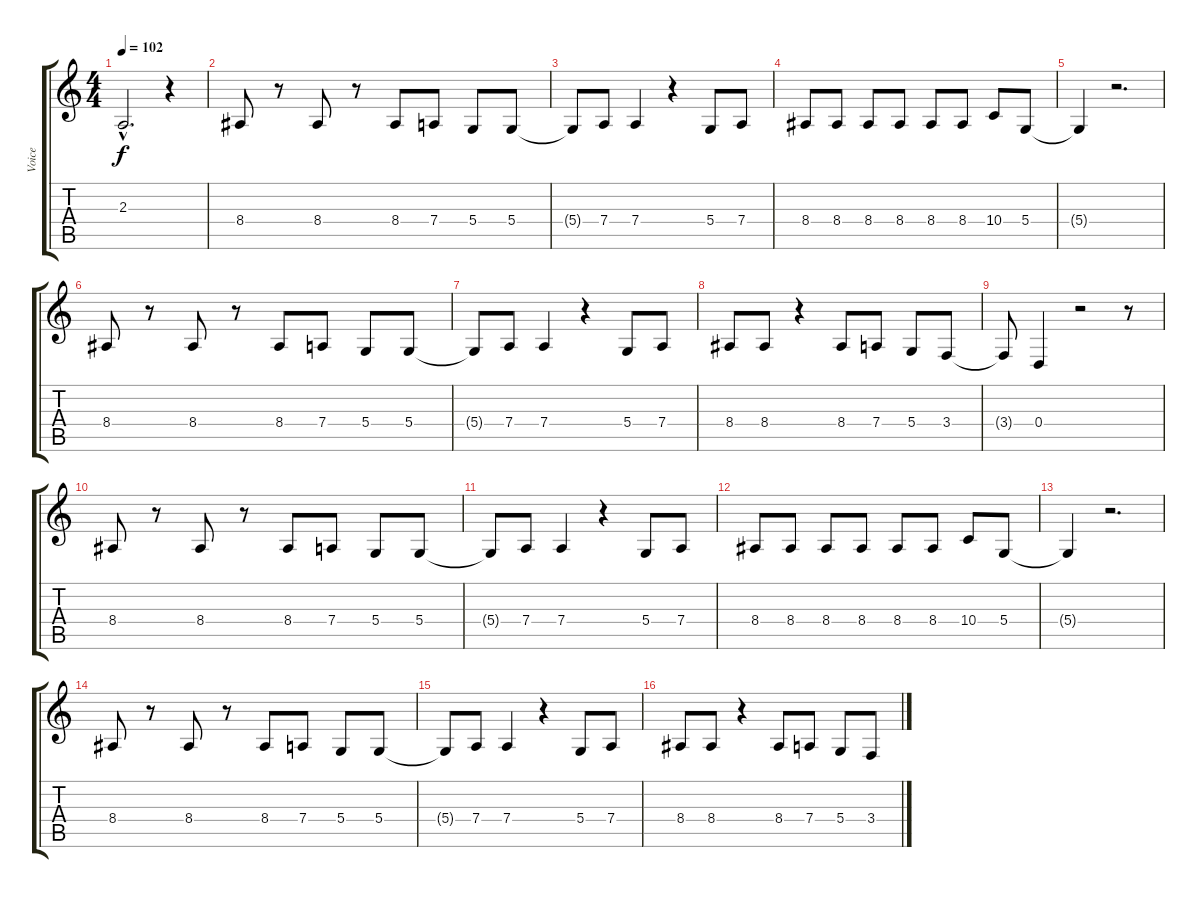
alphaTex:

\track ("Voice" "Voice") {instrument cello}
\staff {score tabs}
\tuning (E4 B3 G3 D3 A2 E2) {hide}
\ts (4 4)
\tempo 102
\clef g2
\ks c
2.3{hac}.2{d dy f} r.4 |
8.4.8 r.8 8.4.8 r.8 8.4.8 7.4.8 5.4.8 5.4.8 |
5.4{t}.8 7.4.8 7.4.4 r.4 5.4.8 7.4.8 |
8.4.8 8.4.8 8.4.8 8.4.8 8.4.8 8.4.8 10.4.8 5.4.8 |
5.4{t}.4 r.2{d} |
8.4.8 r.8 8.4.8 r.8 8.4.8 7.4.8 5.4.8 5.4.8 |
5.4{t}.8 7.4.8 7.4.4 r.4 5.4.8 7.4.8 |
8.4.8 8.4.8 r.4 8.4.8 7.4.8 5.4.8 3.4.8 |
3.4{t}.8 0.4.4 r.2 r.8 |
8.4.8 r.8 8.4.8 r.8 8.4.8 7.4.8 5.4.8 5.4.8 |
5.4{t}.8 7.4.8 7.4.4 r.4 5.4.8 7.4.8 |
8.4.8 8.4.8 8.4.8 8.4.8 8.4.8 8.4.8 10.4.8 5.4.8 |
5.4{t}.4 r.2{d} |
8.4.8 r.8 8.4.8 r.8 8.4.8 7.4.8 5.4.8 5.4.8 |
5.4{t}.8 7.4.8 7.4.4 r.4 5.4.8 7.4.8 |
8.4.8 8.4.8 r.4 8.4.8 7.4.8 5.4.8 3.4.8
